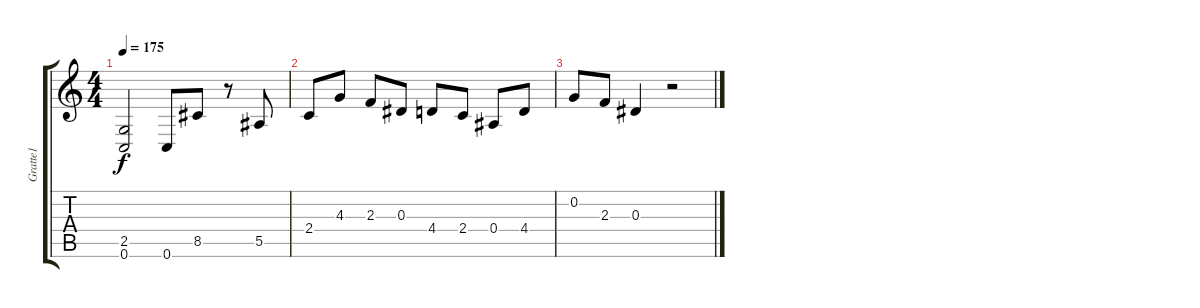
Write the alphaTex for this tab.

\track ("Gratte1" "Gratte1") {instrument distortionguitar}
\staff {score tabs}
\tuning (C4 G3 Eb3 Bb2 F2 C2) {hide}
\ts (4 4)
\tempo 175
\clef g2
\ks c
(2.5 0.6).2{dy f} 0.6.8 8.5.8 r.8 5.5.8 |
2.4.8 4.3.8 2.3.8 0.3.8 4.4.8 2.4.8 0.4.8 4.4.8 |
0.2.8 2.3.8 0.3.4 r.2
